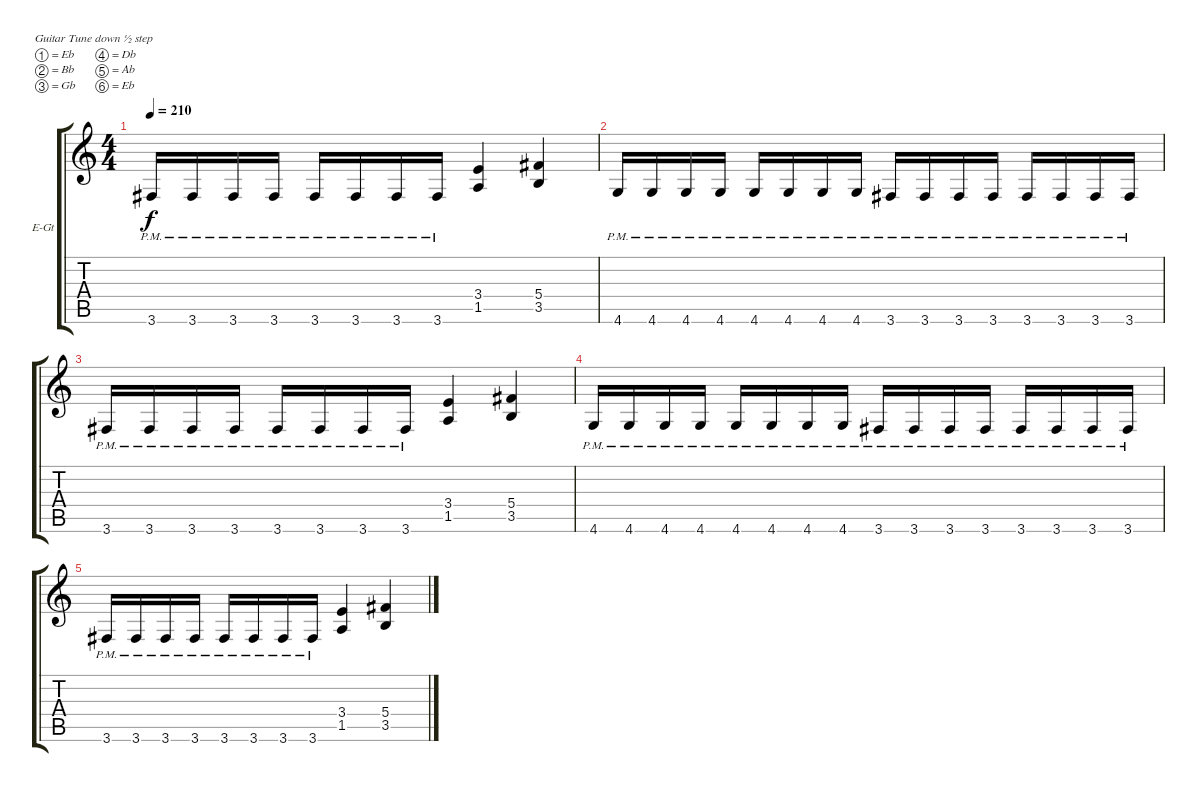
\bracketExtendMode groupsimilarinstruments
\firstSystemTrackNameOrientation horizontal
\otherSystemsTrackNameOrientation horizontal
\track ("Kerry King" "E-Gt") {instrument distortionguitar}
\staff {score tabs}
\tuning (Eb4 Bb3 Gb3 Db3 Ab2 Eb2)
\ts (4 4)
\tempo 210
\clef g2
\ks c
3.6{pm}.16{dy f} 3.6{pm}.16 3.6{pm}.16 3.6{pm}.16 3.6{pm}.16 3.6{pm}.16 3.6{pm}.16 3.6{pm}.16 (3.4 1.5).4 (5.4 3.5).4 |
4.6{pm}.16 4.6{pm}.16 4.6{pm}.16 4.6{pm}.16 4.6{pm}.16 4.6{pm}.16 4.6{pm}.16 4.6{pm}.16 3.6{pm}.16 3.6{pm}.16 3.6{pm}.16 3.6{pm}.16 3.6{pm}.16 3.6{pm}.16 3.6{pm}.16 3.6{pm}.16 |
3.6{pm}.16 3.6{pm}.16 3.6{pm}.16 3.6{pm}.16 3.6{pm}.16 3.6{pm}.16 3.6{pm}.16 3.6{pm}.16 (3.4 1.5).4 (5.4 3.5).4 |
4.6{pm}.16 4.6{pm}.16 4.6{pm}.16 4.6{pm}.16 4.6{pm}.16 4.6{pm}.16 4.6{pm}.16 4.6{pm}.16 3.6{pm}.16 3.6{pm}.16 3.6{pm}.16 3.6{pm}.16 3.6{pm}.16 3.6{pm}.16 3.6{pm}.16 3.6{pm}.16 |
3.6{pm}.16 3.6{pm}.16 3.6{pm}.16 3.6{pm}.16 3.6{pm}.16 3.6{pm}.16 3.6{pm}.16 3.6{pm}.16 (3.4 1.5).4 (5.4 3.5).4
